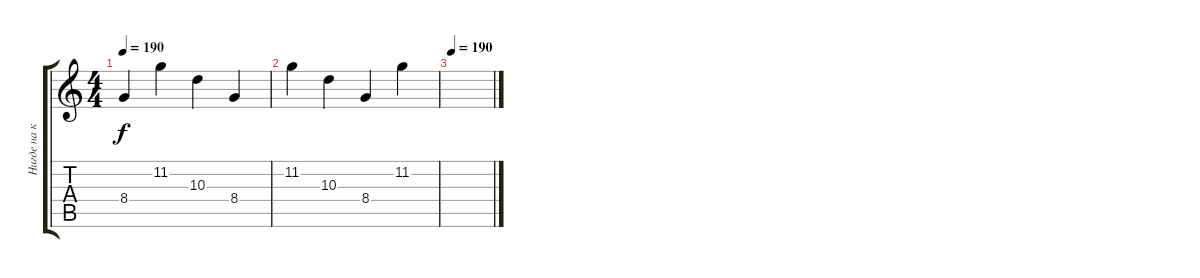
\track ("Нигде на концертах не играющая гитара 1" "Нигде на к") {instrument acousticguitarsteel}
\staff {score tabs}
\tuning (Db4 Ab3 E3 B2 Gb2 B1) {hide}
\ts (4 4)
\tempo 190
\clef g2
\ks c
8.4.4{dy f} 11.2.4 10.3.4 8.4.4 |
11.2.4 10.3.4 8.4.4 11.2.4 |
\tempo 190
